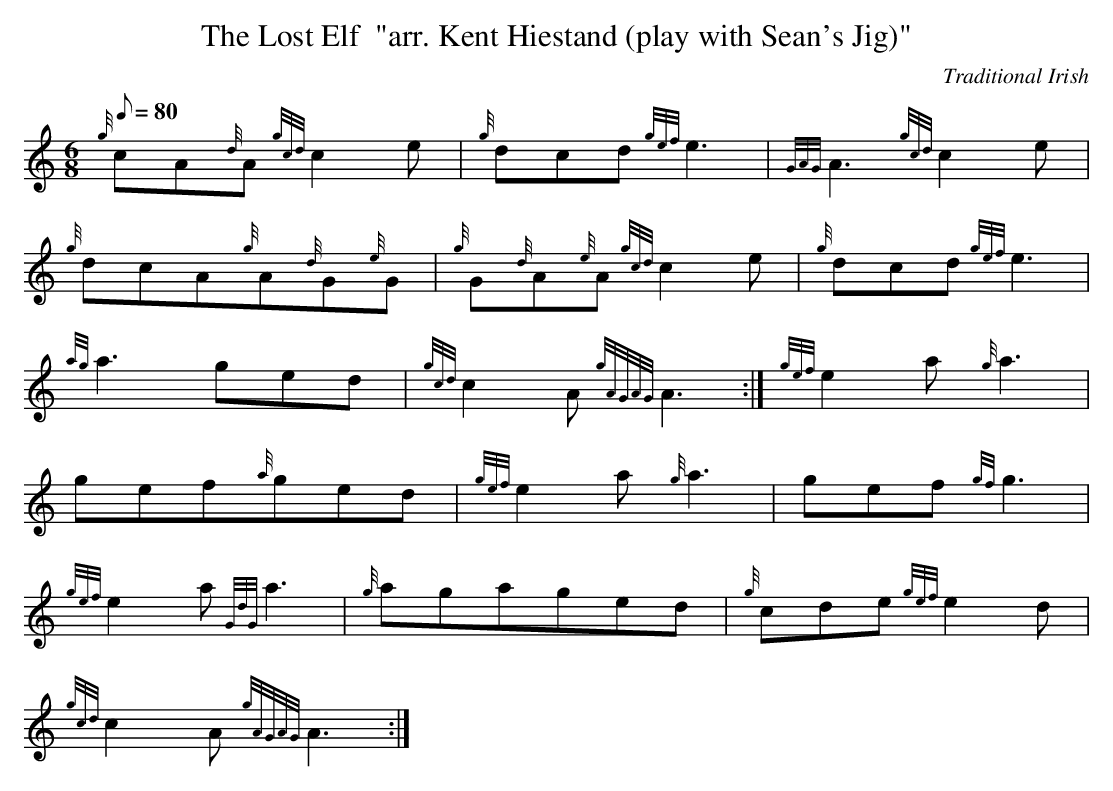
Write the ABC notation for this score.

X:1
T:The Lost Elf  "arr. Kent Hiestand (play with Sean's Jig)"
M:6/8
L:1/8
Q:80
C:Traditional Irish
K:HP
{g}cA{d}A{gcd}c2e | \
{g}dcd{gef}e3 | \
{GAG}A3{gcd}c2e |
{g}dcA{g}A{d}G{e}G | \
{g}G{d}A{e}A{gcd}c2e | \
{g}dcd{gef}e3 |
{ag}a3ged | \
{gcd}c2A{gAGAG}A3 :| \
{gef}e2a{g}a3 |
gef{a}ged | \
{gef}e2a{g}a3 | \
gef{gf}g3 |
{gef}e2a{GdG}a3 | \
{g}agaged | \
{g}cde{gef}e2d |
{gcd}c2A{gAGAG}A3 :|
